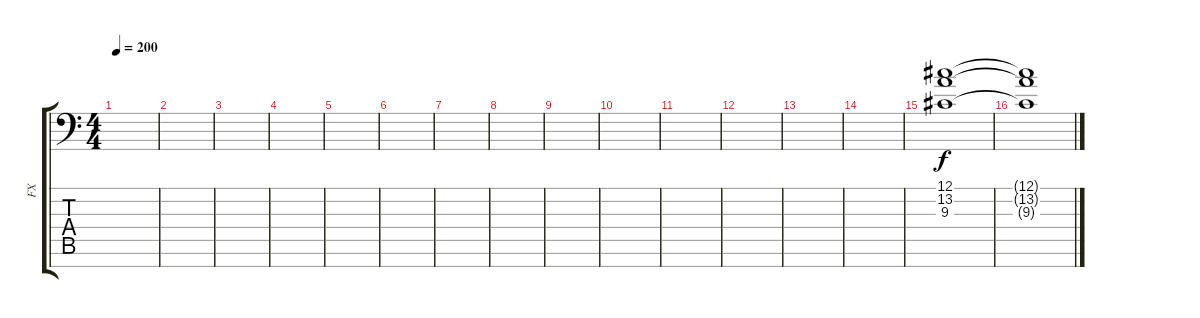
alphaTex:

\track ("FX" "FX") {instrument synthstrings1}
\staff {score tabs}
\tuning (Db4 Ab3 E3 B2 Gb2 B1 Gb1) {hide}
\ts (4 4)
\tempo 200
\clef f4
\ks c
|
|
|
|
|
|
|
|
|
|
|
|
|
|
(12.1 13.2 9.3).1 |
(12.1{t} 13.2{t} 9.3{t}).1
